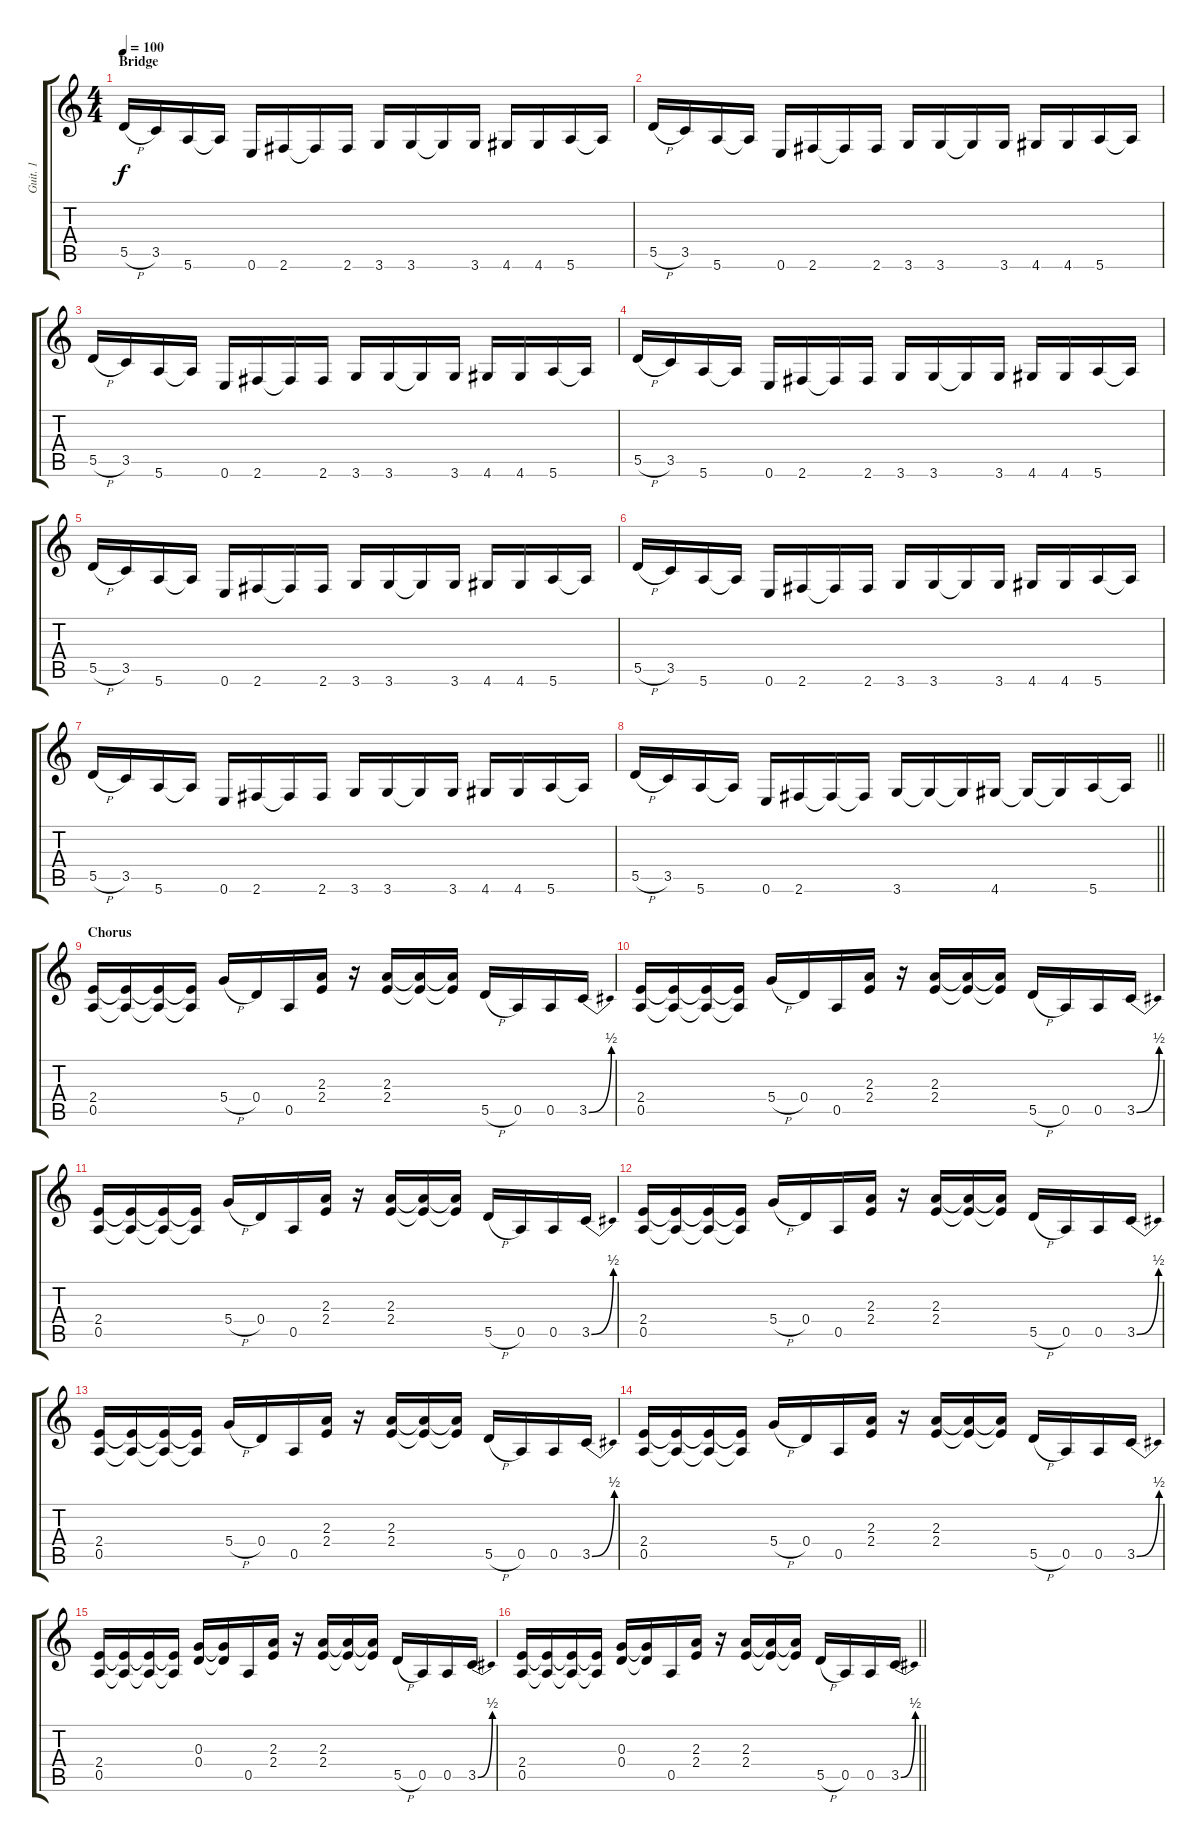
\track ("Guit. 1" "Guit. 1") {instrument overdrivenguitar}
\staff {score tabs}
\tuning (E4 B3 G3 D3 A2 E2) {hide}
\ts (4 4)
\section ("" "Bridge")
\tempo 100
\clef g2
\ks c
5.5{h}.16{dy f} 3.5.16 5.6.16 5.6{t}.16 0.6.16 2.6.16 2.6{t}.16 2.6.16 3.6.16 3.6.16 3.6{t}.16 3.6.16 4.6.16 4.6.16 5.6.16 5.6{t}.16 |
5.5{h}.16 3.5.16 5.6.16 5.6{t}.16 0.6.16 2.6.16 2.6{t}.16 2.6.16 3.6.16 3.6.16 3.6{t}.16 3.6.16 4.6.16 4.6.16 5.6.16 5.6{t}.16 |
5.5{h}.16 3.5.16 5.6.16 5.6{t}.16 0.6.16 2.6.16 2.6{t}.16 2.6.16 3.6.16 3.6.16 3.6{t}.16 3.6.16 4.6.16 4.6.16 5.6.16 5.6{t}.16 |
5.5{h}.16 3.5.16 5.6.16 5.6{t}.16 0.6.16 2.6.16 2.6{t}.16 2.6.16 3.6.16 3.6.16 3.6{t}.16 3.6.16 4.6.16 4.6.16 5.6.16 5.6{t}.16 |
5.5{h}.16 3.5.16 5.6.16 5.6{t}.16 0.6.16 2.6.16 2.6{t}.16 2.6.16 3.6.16 3.6.16 3.6{t}.16 3.6.16 4.6.16 4.6.16 5.6.16 5.6{t}.16 |
5.5{h}.16 3.5.16 5.6.16 5.6{t}.16 0.6.16 2.6.16 2.6{t}.16 2.6.16 3.6.16 3.6.16 3.6{t}.16 3.6.16 4.6.16 4.6.16 5.6.16 5.6{t}.16 |
5.5{h}.16 3.5.16 5.6.16 5.6{t}.16 0.6.16 2.6.16 2.6{t}.16 2.6.16 3.6.16 3.6.16 3.6{t}.16 3.6.16 4.6.16 4.6.16 5.6.16 5.6{t}.16 |
\barLineRight lightlight
5.5{h}.16 3.5.16 5.6.16 5.6{t}.16 0.6.16 2.6.16 2.6{t}.16 2.6{t}.16 3.6.16 3.6{t}.16 3.6{t}.16 4.6.16 4.6{t}.16 4.6{t}.16 5.6.16 5.6{t}.16 |
\section ("" "Chorus")
(2.4 0.5).16 (2.4{t} 0.5{t}).16 (2.4{t} 0.5{t}).16 (2.4{t} 0.5{t}).16 5.4{h}.16 0.4.16 0.5.16 (2.3 2.4).16 r.16 (2.3 2.4).16 (2.3{t} 2.4{t}).16 (2.3{t} 2.4{t}).16 5.5{h}.16 0.5.16 0.5.16 3.5{be (bend 0 0 60 2)}.16 |
(2.4 0.5).16 (2.4{t} 0.5{t}).16 (2.4{t} 0.5{t}).16 (2.4{t} 0.5{t}).16 5.4{h}.16 0.4.16 0.5.16 (2.3 2.4).16 r.16 (2.3 2.4).16 (2.3{t} 2.4{t}).16 (2.3{t} 2.4{t}).16 5.5{h}.16 0.5.16 0.5.16 3.5{be (bend 0 0 60 2)}.16 |
(2.4 0.5).16 (2.4{t} 0.5{t}).16 (2.4{t} 0.5{t}).16 (2.4{t} 0.5{t}).16 5.4{h}.16 0.4.16 0.5.16 (2.3 2.4).16 r.16 (2.3 2.4).16 (2.3{t} 2.4{t}).16 (2.3{t} 2.4{t}).16 5.5{h}.16 0.5.16 0.5.16 3.5{be (bend 0 0 60 2)}.16 |
(2.4 0.5).16 (2.4{t} 0.5{t}).16 (2.4{t} 0.5{t}).16 (2.4{t} 0.5{t}).16 5.4{h}.16 0.4.16 0.5.16 (2.3 2.4).16 r.16 (2.3 2.4).16 (2.3{t} 2.4{t}).16 (2.3{t} 2.4{t}).16 5.5{h}.16 0.5.16 0.5.16 3.5{be (bend 0 0 60 2)}.16 |
(2.4 0.5).16 (2.4{t} 0.5{t}).16 (2.4{t} 0.5{t}).16 (2.4{t} 0.5{t}).16 5.4{h}.16 0.4.16 0.5.16 (2.3 2.4).16 r.16 (2.3 2.4).16 (2.3{t} 2.4{t}).16 (2.3{t} 2.4{t}).16 5.5{h}.16 0.5.16 0.5.16 3.5{be (bend 0 0 60 2)}.16 |
(2.4 0.5).16 (2.4{t} 0.5{t}).16 (2.4{t} 0.5{t}).16 (2.4{t} 0.5{t}).16 5.4{h}.16 0.4.16 0.5.16 (2.3 2.4).16 r.16 (2.3 2.4).16 (2.3{t} 2.4{t}).16 (2.3{t} 2.4{t}).16 5.5{h}.16 0.5.16 0.5.16 3.5{be (bend 0 0 60 2)}.16 |
(2.4 0.5).16 (2.4{t} 0.5{t}).16 (2.4{t} 0.5{t}).16 (2.4{t} 0.5{t}).16 (0.3 0.4).16 (0.3{t} 0.4{t}).16 0.5.16 (2.3 2.4).16 r.16 (2.3 2.4).16 (2.3{t} 2.4{t}).16 (2.3{t} 2.4{t}).16 5.5{h}.16 0.5.16 0.5.16 3.5{be (bend 0 0 60 2)}.16 |
\barLineRight lightlight
(2.4 0.5).16 (2.4{t} 0.5{t}).16 (2.4{t} 0.5{t}).16 (2.4{t} 0.5{t}).16 (0.3 0.4).16 (0.3{t} 0.4{t}).16 0.5.16 (2.3 2.4).16 r.16 (2.3 2.4).16 (2.3{t} 2.4{t}).16 (2.3{t} 2.4{t}).16 5.5{h}.16 0.5.16 0.5.16 3.5{be (bend 0 0 60 2)}.16
